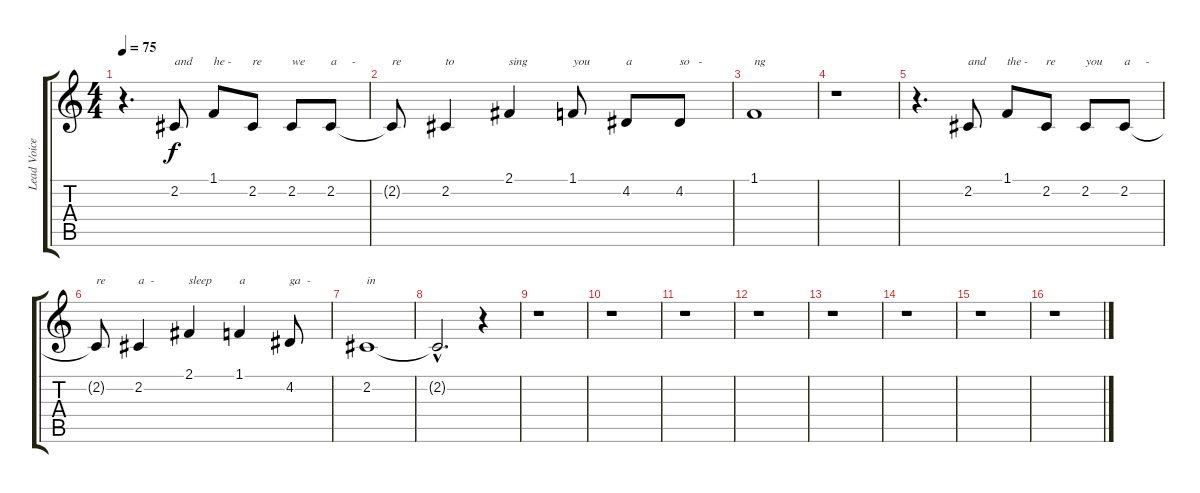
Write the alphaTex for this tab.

\track ("Lead Voice" "Lead Voice") {instrument viola}
\staff {score tabs}
\tuning (E4 B3 G3 D3 A2 E2) {hide}
\ts (4 4)
\tempo 75
\clef g2
\ks c
r.4{d dy f} 2.2.8{txt "and"} 1.1.8{txt "he -"} 2.2.8{txt "re"} 2.2.8{txt "we"} 2.2.8{txt "a     -"} |
2.2{t}.8{txt "re"} 2.2.4{txt "to"} 2.1.4{txt "sing"} 1.1.8{txt "you"} 4.2.8{txt "a"} 4.2.8{txt "so   -"} |
1.1.1{txt "ng"} |
r.1 |
r.4{d} 2.2.8{txt "and"} 1.1.8{txt "the -"} 2.2.8{txt "re"} 2.2.8{txt "you"} 2.2.8{txt "a     -"} |
2.2{t}.8{txt "re"} 2.2.4{txt "a  -"} 2.1.4{txt "sleep"} 1.1.4{txt "a"} 4.2.8{txt "ga  -"} |
2.2.1{txt "in"} |
2.2{hac t}.2{d} r.4 |
r.1 |
r.1 |
r.1 |
r.1 |
r.1 |
r.1 |
r.1 |
r.1
